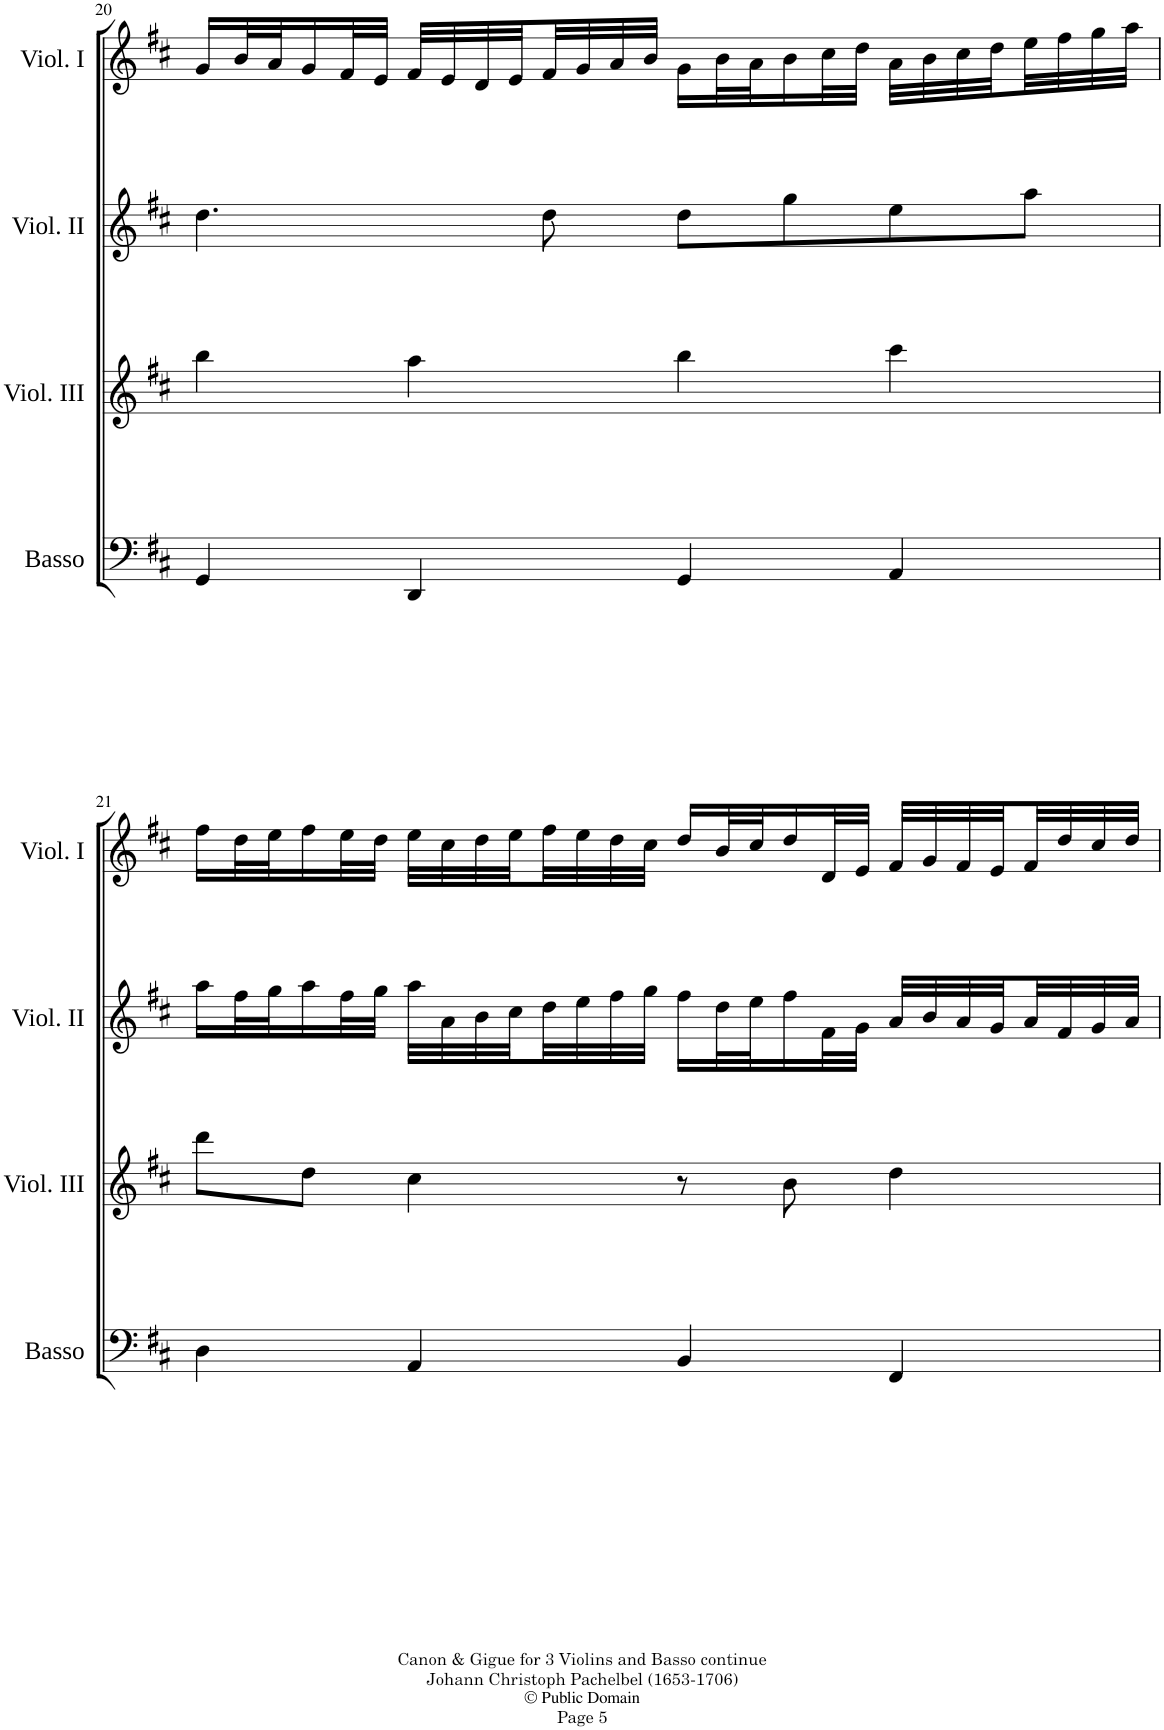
**kern	**kern	**kern	**kern
*part4	*part3	*part2	*part1
*staff4	*staff3	*staff2	*staff1
*I"Basso	*I"Violino III	*I"Violino II	*I"Violino I
*I'Basso	*I'Viol. III	*I'Viol. II	*I'Viol. I
!!LO:PB:g=z
*clefF4	*clefG2	*clefG2	*clefG2
*k[f#c#]	*k[f#c#]	*k[f#c#]	*k[f#c#]
*M4/4	*M4/4	*M4/4	*M4/4
=20	=20	=20	=20
4GG/	4bb\	4.dd\	16g/LL
.	.	.	32b/L
.	.	.	32a/J
.	.	.	16g/
.	.	.	32f#/L
.	.	.	32e/JJJ
4DD/	4aa\	.	32f#/LLL
.	.	.	32e/
.	.	.	32d/
.	.	.	32e/
.	.	8dd\	32f#/
.	.	.	32g/
.	.	.	32a/
.	.	.	32b/JJJ
4GG/	4bb\	8dd\L	16g\LL
.	.	.	32b\L
.	.	.	32a\J
.	.	8gg\	16b\
.	.	.	32cc#\L
.	.	.	32dd\JJJ
4AA/	4ccc#\	8ee\	32a\LLL
.	.	.	32b\
.	.	.	32cc#\
.	.	.	32dd\
.	.	8aa\J	32ee\
.	.	.	32ff#\
.	.	.	32gg\
.	.	.	32aa\JJJ
!!LO:LB:g=z
=21	=21	=21	=21
4D\	8ddd\L	16aa\LL	16ff#\LL
.	.	32ff#\L	32dd\L
.	.	32gg\J	32ee\J
.	8dd\J	16aa\	16ff#\
.	.	32ff#\L	32ee\L
.	.	32gg\JJJ	32dd\JJJ
4AA/	4cc#\	32aa\LLL	32ee\LLL
.	.	32a\	32cc#\
.	.	32b\	32dd\
.	.	32cc#\	32ee\
.	.	32dd\	32ff#\
.	.	32ee\	32ee\
.	.	32ff#\	32dd\
.	.	32gg\JJJ	32cc#\JJJ
4BB/	8r	16ff#\LL	16dd/LL
.	.	32dd\L	32b/L
.	.	32ee\J	32cc#/J
.	8b\	16ff#\	16dd/
.	.	32f#\L	32d/L
.	.	32g\JJJ	32e/JJJ
4FF#/	4dd\	32a/LLL	32f#/LLL
.	.	32b/	32g/
.	.	32a/	32f#/
.	.	32g/	32e/
.	.	32a/	32f#/
.	.	32f#/	32dd/
.	.	32g/	32cc#/
.	.	32a/JJJ	32dd/JJJ
=	=	=	=
*-	*-	*-	*-
